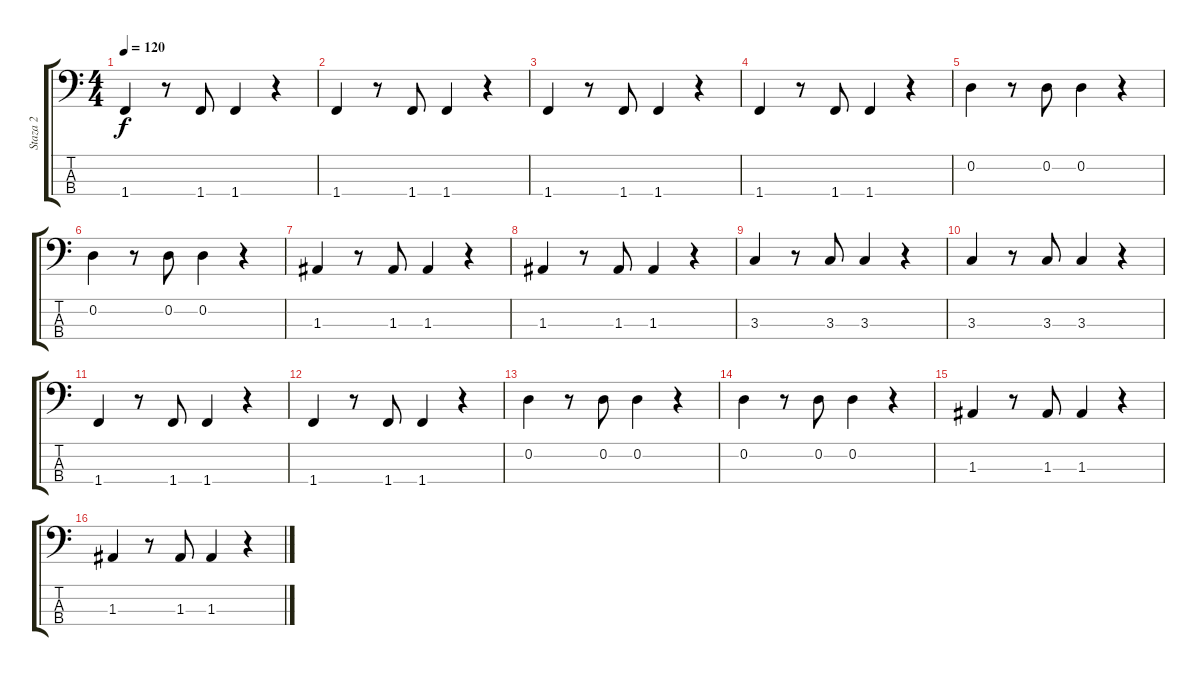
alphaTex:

\track ("Staza 2" "Staza 2") {instrument electricbasspick}
\staff {score tabs}
\tuning (G2 D2 A1 E1) {hide}
\ts (4 4)
\tempo 120
\clef f4
\ks c
1.4.4{dy f instrument electricbasspick} r.8 1.4.8 1.4.4 r.4 |
1.4.4 r.8 1.4.8 1.4.4 r.4 |
1.4.4 r.8 1.4.8 1.4.4 r.4 |
1.4.4 r.8 1.4.8 1.4.4 r.4 |
0.2.4 r.8 0.2.8 0.2.4 r.4 |
0.2.4 r.8 0.2.8 0.2.4 r.4 |
1.3.4 r.8 1.3.8 1.3.4 r.4 |
1.3.4 r.8 1.3.8 1.3.4 r.4 |
3.3.4 r.8 3.3.8 3.3.4 r.4 |
3.3.4 r.8 3.3.8 3.3.4 r.4 |
1.4.4 r.8 1.4.8 1.4.4 r.4 |
1.4.4 r.8 1.4.8 1.4.4 r.4 |
0.2.4 r.8 0.2.8 0.2.4 r.4 |
0.2.4 r.8 0.2.8 0.2.4 r.4 |
1.3.4 r.8 1.3.8 1.3.4 r.4 |
1.3.4 r.8 1.3.8 1.3.4 r.4
